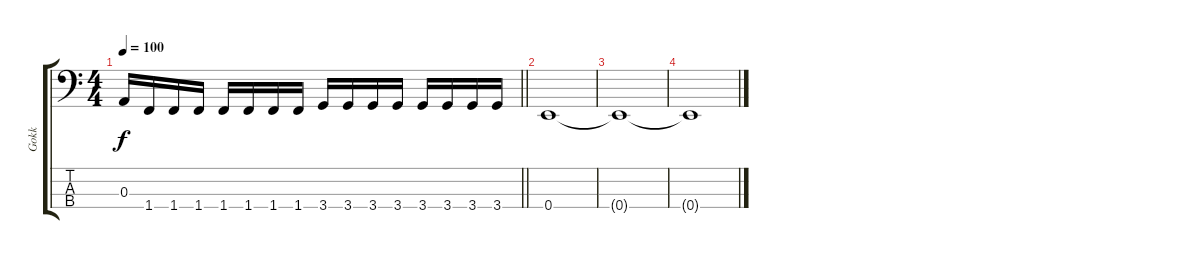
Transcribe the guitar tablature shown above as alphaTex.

\track ("Gokk" "Gokk") {instrument electricbasspick}
\staff {score tabs}
\tuning (G2 D2 A1 E1) {hide}
\ts (4 4)
\tempo 100
\clef f4
\barLineRight lightlight
\ks c
0.3{t}.16{dy f} 1.4.16 1.4.16 1.4.16 1.4.16 1.4.16 1.4.16 1.4.16 3.4.16 3.4.16 3.4.16 3.4.16 3.4.16 3.4.16 3.4.16 3.4.16 |
0.4.1 |
0.4{t}.1 |
0.4{t}.1
